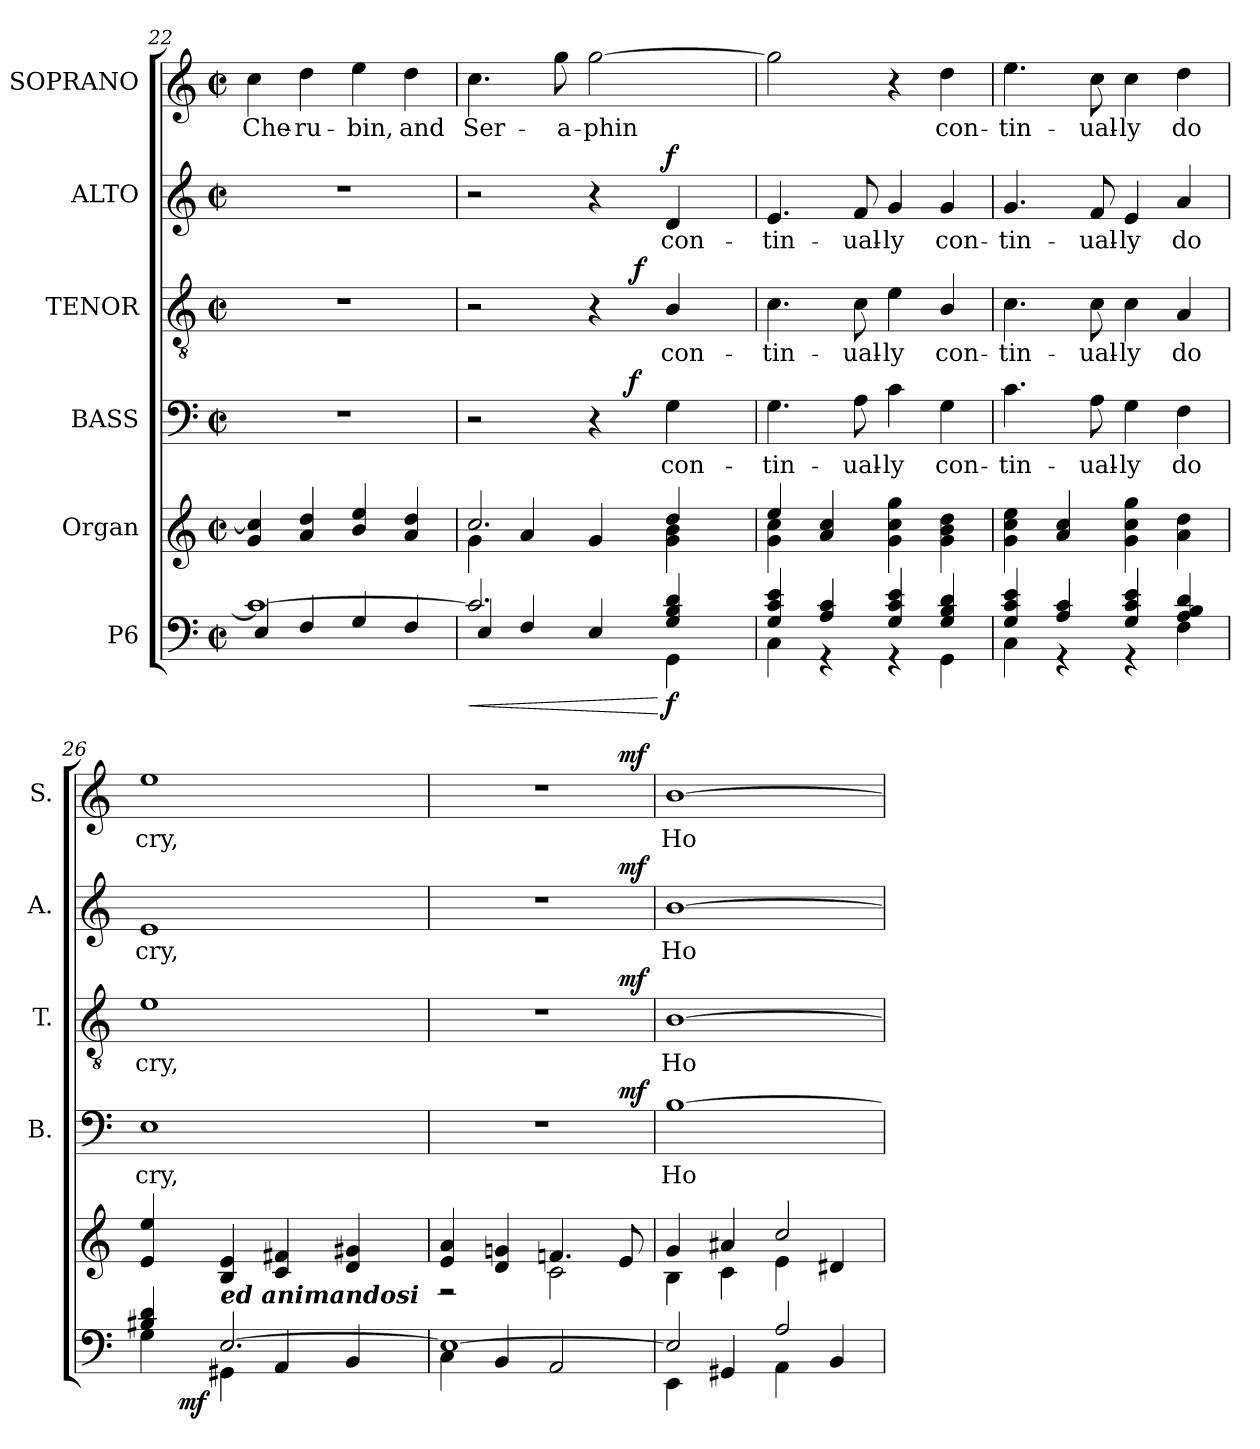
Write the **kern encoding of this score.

**kern	**dynam	**kern	**kern	**text	**dynam	**kern	**text	**dynam	**kern	**text	**dynam	**kern	**text	**dynam
*part6	*part6	*part5	*part4	*part4	*part4	*part3	*part3	*part3	*part2	*part2	*part2	*part1	*part1	*part1
*staff6	*staff6	*staff5	*staff4	*staff4	*staff4	*staff3	*staff3	*staff3	*staff2	*staff2	*staff2	*staff1	*staff1	*staff1
*I"P6	*	*I"Organ	*I"BASS	*	*	*I"TENOR	*	*	*I"ALTO	*	*	*I"SOPRANO	*	*
*	*	*	*I'B.	*	*	*I'T.	*	*	*I'A.	*	*	*I'S.	*	*
*clefF4	*	*clefG2	*clefF4	*	*	*clefGv2	*	*	*clefG2	*	*	*clefG2	*	*
*	*	*	*	*	*	*ITrd7c12	*	*	*	*	*	*	*	*
*k[]	*	*k[]	*k[]	*	*	*k[]	*	*	*k[]	*	*	*k[]	*	*
*C:	*	*C:	*C:	*	*	*C:	*	*	*C:	*	*	*C:	*	*
*M2/2	*	*M2/2	*M2/2	*	*	*M2/2	*	*	*M2/2	*	*	*M2/2	*	*
*met(c|)	*	*met(c|)	*met(c|)	*	*	*met(c|)	*	*	*met(c|)	*	*	*met(c|)	*	*
=22	=22	=22	=22	=22	=22	=22	=22	=22	=22	=22	=22	=22	=22	=22
*^	*	*	*	*	*	*	*	*	*	*	*	*	*	*
!	!	!	!	!	!	!	!	!	!	!	!	!	!	!LO:LY:b:color=#000000	!
1ci_	4Ei/	.	4gi/ 4cci]	1r	.	.	1r	.	.	1r	.	.	4cci\	Che-	.
!	!	!	!	!	!	!	!	!	!	!	!	!	!	!LO:LY:b:color=#000000	!
.	4Fi/	.	4ai/ 4ddi	.	.	.	.	.	.	.	.	.	4ddi\	-ru-	.
!	!	!	!	!	!	!	!	!	!	!	!	!	!	!LO:LY:b:color=#000000	!
.	4Gi/	.	4bi/ 4eei	.	.	.	.	.	.	.	.	.	4eei\	-bin,	.
!	!	!	!	!	!	!	!	!	!	!	!	!	!	!LO:LY:b:color=#000000	!
.	4Fi/	.	4ai/ 4ddi	.	.	.	.	.	.	.	.	.	4ddi\	and	.
=23	=23	=23	=23	=23	=23	=23	=23	=23	=23	=23	=23	=23	=23	=23	=23
!	!	!LO:HP:b	!	!	!	!	!	!	!	!	!	!	!	!	!
*	*	*	*^	*	*	*	*	*	*	*	*	*	*	*	*
!	!	!	!	!	!	!	!	!	!	!	!	!	!	!	!LO:LY:b:color=#000000	!
*	*	*	*	*	*^	*	*	*^	*	*	*	*	*	*	*	*
2.ci/]	4Ei/	<	2.cci/	4gi\	2r	2ryy	.	.	2r	2ryy	.	.	2r	.	.	4.cci\	Ser-	.
.	4Fi/	.	.	4ai/	.	.	.	.	.	.	.	.	.	.	.	.	.	.
!	!	!	!	!	!	!	!	!	!	!	!	!	!	!	!	!	!LO:LY:b:color=#000000	!
.	.	.	.	.	.	.	.	.	.	.	.	.	.	.	.	8ggi\	-a-	.
!	!	!	!	!	!	!	!	!	!	!	!	!	!	!	!	!	!LO:LY:b:color=#000000	!
.	4Ei/	.	.	4gi/	4r	8ryy	.	.	4r	8ryy	.	.	4r	.	.	[2ggi\	-phin	.
.	.	.	.	.	.	128ryy	.	.	.	128..ryy	.	.	.	.	.	.	.	.
.	.	.	.	.	.	4ryy	.	f	.	.	.	.	.	.	.	.	.	.
.	.	.	.	.	.	.	.	.	.	4ryy	.	f	.	.	.	.	.	.
!	!	!	!	!	!	!	!LO:LY:b:color=#000000	!	!	!	!	!	!	!	!	!	!	!
!	!	!	!	!	!	!	!	!	!	!	!LO:LY:b:color=#000000	!	!	!	!	!	!	!
!	!	!	!	!	!	!	!	!	!	!	!	!	!	!LO:LY:b:color=#000000	!	!	!	!
4Gi/ 4Bi 4di	4GGi\	[ f	4ddi/	4gi\ 4bi	4Gi\	.	con-	.	4BBi/	.	con-	.	4di/	con-	f	.	.	.
.	.	.	.	.	.	16...ryy	.	.	.	.	.	.	.	.	.	.	.	.
.	.	.	.	.	.	.	.	.	.	16ryy	.	.	.	.	.	.	.	.
.	.	.	.	.	.	.	.	.	.	32ryy	.	.	.	.	.	.	.	.
.	.	.	.	.	.	.	.	.	.	64ryy	.	.	.	.	.	.	.	.
.	.	.	.	.	.	.	.	.	.	512ryy	.	.	.	.	.	.	.	.
*	*	*	*	*	*v	*v	*	*	*	*	*	*	*	*	*	*	*	*
*	*	*	*	*	*	*	*	*v	*v	*	*	*	*	*	*	*	*
=24	=24	=24	=24	=24	=24	=24	=24	=24	=24	=24	=24	=24	=24	=24	=24	=24
*	*	*	*	*	*^	*	*	*^	*	*	*	*	*	*	*	*
!	!	!	!	!	!	!	!LO:LY:b:color=#000000	!	!	!	!	!	!	!	!	!	!	!
*	*	*	*	*	*v	*v	*	*	*	*	*	*	*	*	*	*	*	*
*	*	*	*	*	*	*	*	*v	*v	*	*	*	*	*	*	*	*
*	*	*	*	*	*^	*	*	*^	*	*	*	*	*	*	*	*
!	!	!	!	!	!	!	!	!	!	!	!LO:LY:b:color=#000000	!	!	!	!	!	!	!
*	*	*	*	*	*v	*v	*	*	*	*	*	*	*	*	*	*	*	*
*	*	*	*	*	*	*	*	*v	*v	*	*	*	*	*	*	*	*
*	*	*	*	*	*^	*	*	*^	*	*	*	*	*	*	*	*
!	!	!	!	!	!	!	!	!	!	!	!	!	!	!LO:LY:b:color=#000000	!	!	!	!
*	*	*	*	*	*v	*v	*	*	*	*	*	*	*	*	*	*	*	*
*	*	*	*	*	*	*	*	*v	*v	*	*	*	*	*	*	*	*
4Gi/ 4ci 4ei	4Ci\	.	4eei/	4gi\ 4cci	4.Gi\	-tin-	.	4.Ci\	-tin-	.	4.ei/	-tin-	.	2ggi\]	.	.
4Ai/ 4ci	4r	.	4ai/ 4cci	4ryy	.	.	.	.	.	.	.	.	.	.	.	.
!	!	!	!	!	!	!LO:LY:b:color=#000000	!	!	!	!	!	!	!	!	!	!
!	!	!	!	!	!	!	!	!	!LO:LY:b:color=#000000	!	!	!	!	!	!	!
!	!	!	!	!	!	!	!	!	!	!	!	!LO:LY:b:color=#000000	!	!	!	!
.	.	.	.	.	8Ai\	-ual-	.	8Ci\	-ual-	.	8fi/	-ual-	.	.	.	.
!	!	!	!	!	!	!LO:LY:b:color=#000000	!	!	!	!	!	!	!	!	!	!
!	!	!	!	!	!	!	!	!	!LO:LY:b:color=#000000	!	!	!	!	!	!	!
!	!	!	!	!	!	!	!	!	!	!	!	!LO:LY:b:color=#000000	!	!	!	!
4Gi/ 4ci 4ei	4r	.	4gi\ 4cci 4ggi	2ryy	4ci\	-ly	.	4Ei\	-ly	.	4gi/	-ly	.	4r	.	.
!	!	!	!	!	!	!LO:LY:b:color=#000000	!	!	!	!	!	!	!	!	!	!
!	!	!	!	!	!	!	!	!	!LO:LY:b:color=#000000	!	!	!	!	!	!	!
!	!	!	!	!	!	!	!	!	!	!	!	!LO:LY:b:color=#000000	!	!	!	!
!	!	!	!	!	!	!	!	!	!	!	!	!	!	!	!LO:LY:b:color=#000000	!
4Gi/ 4Bi 4di	4GGi\	.	4gi\ 4bi 4ddi	.	4Gi\	con -	.	4BBi/	con -	.	4gi/	con -	.	4ddi\	con-	.
*	*	*	*v	*v	*	*	*	*	*	*	*	*	*	*	*	*
=25	=25	=25	=25	=25	=25	=25	=25	=25	=25	=25	=25	=25	=25	=25	=25
!	!	!	!	!	!LO:LY:b:color=#000000	!	!	!	!	!	!	!	!	!	!
!	!	!	!	!	!	!	!	!LO:LY:b:color=#000000	!	!	!	!	!	!	!
!	!	!	!	!	!	!	!	!	!	!	!LO:LY:b:color=#000000	!	!	!	!
!	!	!	!	!	!	!	!	!	!	!	!	!	!	!LO:LY:b:color=#000000	!
4Gi/ 4ci 4ei	4Ci\	.	4gi\ 4cci 4eei	4.ci\	tin-	.	4.Ci\	tin-	.	4.gi/	tin-	.	4.eei\	-tin-	.
4Ai/ 4ci	4r	.	4ai/ 4cci	.	.	.	.	.	.	.	.	.	.	.	.
!	!	!	!	!	!LO:LY:b:color=#000000	!	!	!	!	!	!	!	!	!	!
!	!	!	!	!	!	!	!	!LO:LY:b:color=#000000	!	!	!	!	!	!	!
!	!	!	!	!	!	!	!	!	!	!	!LO:LY:b:color=#000000	!	!	!	!
!	!	!	!	!	!	!	!	!	!	!	!	!	!	!LO:LY:b:color=#000000	!
.	.	.	.	8Ai\	-ual-	.	8Ci\	-ual-	.	8fi/	-ual-	.	8cci\	-ual-	.
!	!	!	!	!	!LO:LY:b:color=#000000	!	!	!	!	!	!	!	!	!	!
!	!	!	!	!	!	!	!	!LO:LY:b:color=#000000	!	!	!	!	!	!	!
!	!	!	!	!	!	!	!	!	!	!	!LO:LY:b:color=#000000	!	!	!	!
!	!	!	!	!	!	!	!	!	!	!	!	!	!	!LO:LY:b:color=#000000	!
4Gi/ 4ci 4ei	4r	.	4gi\ 4cci 4ggi	4Gi\	-ly	.	4Ci\	-ly	.	4ei/	-ly	.	4cci\	-ly	.
!	!	!	!	!	!LO:LY:b:color=#000000	!	!	!	!	!	!	!	!	!	!
!	!	!	!	!	!	!	!	!LO:LY:b:color=#000000	!	!	!	!	!	!	!
!	!	!	!	!	!	!	!	!	!	!	!LO:LY:b:color=#000000	!	!	!	!
!	!	!	!	!	!	!	!	!	!	!	!	!	!	!LO:LY:b:color=#000000	!
4Ai/ 4Bi 4di	4Fi\	.	4ai\ 4ddi	4Fi\	do	.	4AAi/	do	.	4ai/	do	.	4ddi\	do	.
=26	=26	=26	=26	=26	=26	=26	=26	=26	=26	=26	=26	=26	=26	=26	=26
!	!	!	!	!	!LO:LY:b:color=#000000	!	!	!	!	!	!	!	!	!	!
!	!	!	!	!	!	!	!	!LO:LY:b:color=#000000	!	!	!	!	!	!	!
!	!	!	!	!	!	!	!	!	!	!	!LO:LY:b:color=#000000	!	!	!	!
!	!	!	!	!	!	!	!	!	!	!	!	!	!	!LO:LY:b:color=#000000	!
*	*^	*	*	*	*	*	*	*	*	*	*	*	*	*	*
4B#Xi/ 4di	4Gi\	16ryy	.	4ei/ 4eei	1Ei	cry,	.	1Ei	cry,	.	1ei	cry,	.	1eei	cry,	.
.	.	64...ryy	.	.	.	.	.	.	.	.	.	.	.	.	.	.
.	.	2ryy	mf	.	.	.	.	.	.	.	.	.	.	.	.	.
!LO:TX:a:Bi:t=ed  animandosi	!	!	!	!	!	!	!	!	!	!	!	!	!	!	!	!
[2.Ei/	4GG#Xi\	.	.	4Bi/ 4ei	.	.	.	.	.	.	.	.	.	.	.	.
.	4AAi/	.	.	4ci/ 4f#Xi	.	.	.	.	.	.	.	.	.	.	.	.
.	.	4ryy	.	.	.	.	.	.	.	.	.	.	.	.	.	.
.	4BBi/	.	.	4di/ 4g#Xi	.	.	.	.	.	.	.	.	.	.	.	.
.	.	8ryy	.	.	.	.	.	.	.	.	.	.	.	.	.	.
.	.	32ryy	.	.	.	.	.	.	.	.	.	.	.	.	.	.
.	.	512ryy	.	.	.	.	.	.	.	.	.	.	.	.	.	.
*	*v	*v	*	*	*	*	*	*	*	*	*	*	*	*	*	*
!!LO:PB:g=z
=27	=27	=27	=27	=27	=27	=27	=27	=27	=27	=27	=27	=27	=27	=27	=27
*	*	*	*^	*^	*	*	*^	*	*	*^	*	*	*^	*	*
1Ei_	4Ci\	.	4ei/ 4ai	2r	1r	2..ryy	.	.	1r	2..ryy	.	.	1r	2..ryy	.	.	1r	2..ryy	.	.
.	4BBi/	.	4di/ 4gni	.	.	.	.	.	.	.	.	.	.	.	.	.	.	.	.	.
.	2AAi/	.	4.fni/	2ci\	.	.	.	.	.	.	.	.	.	.	.	.	.	.	.	.
.	.	.	8ei/	.	.	8ryy	.	mf	.	8ryy	.	mf	.	8ryy	.	mf	.	8ryy	.	mf
*	*	*	*	*	*v	*v	*	*	*	*	*	*	*v	*v	*	*	*v	*v	*	*
*	*	*	*	*	*	*	*	*v	*v	*	*	*	*	*	*	*	*
=28	=28	=28	=28	=28	=28	=28	=28	=28	=28	=28	=28	=28	=28	=28	=28	=28
*	*	*	*	*	*^	*	*	*^	*	*	*^	*	*	*^	*	*
!	!	!	!	!	!	!	!LO:LY:b:color=#000000	!	!	!	!	!	!	!	!	!	!	!	!	!
*	*	*	*	*	*v	*v	*	*	*	*	*	*	*v	*v	*	*	*v	*v	*	*
*	*	*	*	*	*	*	*	*v	*v	*	*	*	*	*	*	*	*
*	*	*	*	*	*^	*	*	*^	*	*	*^	*	*	*^	*	*
!	!	!	!	!	!	!	!	!	!	!	!LO:LY:b:color=#000000	!	!	!	!	!	!	!	!	!
*	*	*	*	*	*v	*v	*	*	*	*	*	*	*v	*v	*	*	*v	*v	*	*
*	*	*	*	*	*	*	*	*v	*v	*	*	*	*	*	*	*	*
*	*	*	*	*	*^	*	*	*^	*	*	*^	*	*	*^	*	*
!	!	!	!	!	!	!	!	!	!	!	!	!	!	!	!LO:LY:b:color=#000000	!	!	!	!	!
*	*	*	*	*	*v	*v	*	*	*	*	*	*	*v	*v	*	*	*v	*v	*	*
*	*	*	*	*	*	*	*	*v	*v	*	*	*	*	*	*	*	*
*	*	*	*	*	*^	*	*	*^	*	*	*^	*	*	*^	*	*
!	!	!	!	!	!	!	!	!	!	!	!	!	!	!	!	!	!	!	!LO:LY:b:color=#000000	!
*	*	*	*	*	*v	*v	*	*	*	*	*	*	*v	*v	*	*	*v	*v	*	*
*	*	*	*	*	*	*	*	*v	*v	*	*	*	*	*	*	*	*
2Ei/]	4EEi\	.	4gi/	4Bi\	[1Bi	Ho-	.	[1BBi	Ho-	.	[1bi	Ho-	.	[1bi	Ho-	.
.	4GG#Xi/	.	4a#Xi/	4ci\	.	.	.	.	.	.	.	.	.	.	.	.
2Ai/	4AAi\	.	2cci/	4ei\	.	.	.	.	.	.	.	.	.	.	.	.
.	4BBi/	.	.	4d#Xi/	.	.	.	.	.	.	.	.	.	.	.	.
*v	*v	*	*	*	*	*	*	*	*	*	*	*	*	*	*	*
*	*	*v	*v	*	*	*	*	*	*	*	*	*	*	*	*
=	=	=	=	=	=	=	=	=	=	=	=	=	=	=
*-	*-	*-	*-	*-	*-	*-	*-	*-	*-	*-	*-	*-	*-	*-
